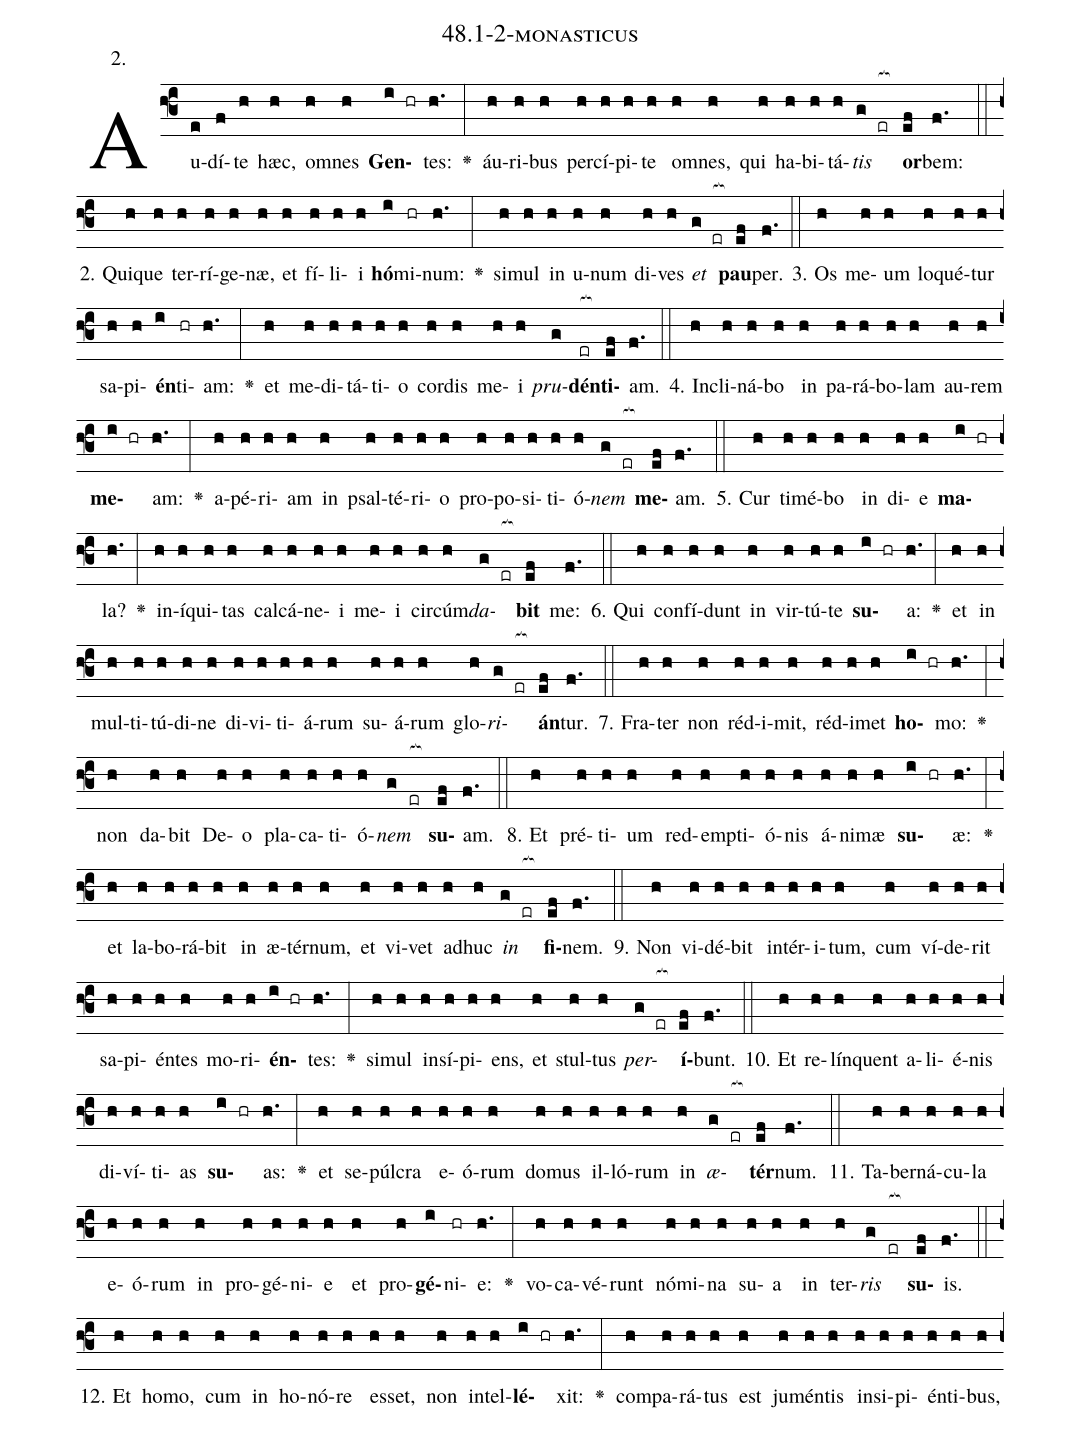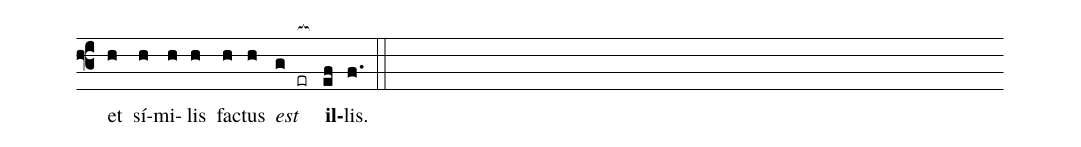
name: 48.1-2-monasticus;
annotation: 2.;
%%
(f3)Au(e)dí(f)te(h) hæc,(h) om(h)nes(h) <b>Gen</b>(i hr)tes:(h.) <v>\greheightstar</v>(:) áu(h)ri(h)bus(h) per(h)cí(h)pi(h)te(h) om(h)nes,(h) qui(h) ha(h)bi(h)tá(h)<i>tis</i>(g er[ocb:1{]) <b>or</b>(ef[ocb:0}])bem:(f.) (::)
2. Qui(h)que(h) ter(h)rí(h)ge(h)næ,(h) et(h) fí(h)li(h)i(h) <b>hó</b>(i)mi(hr)num:(h.) <v>\greheightstar</v>(:) si(h)mul(h) in(h) u(h)num(h) di(h)ves(h) <i>et</i>(g er[ocb:1{]) <b>pau</b>(ef[ocb:0}])per.(f.) (::)
3. Os(h) me(h)um(h) lo(h)qué(h)tur(h) sa(h)pi(h)<b>én</b>(i)ti(hr)am:(h.) <v>\greheightstar</v>(:) et(h) me(h)di(h)tá(h)ti(h)o(h) cor(h)dis(h) me(h)i(h) <i>pru</i>(g)<b>dén</b>(er[ocb:1{])<b>ti</b>(ef[ocb:0}])am.(f.) (::)
4. In(h)cli(h)ná(h)bo(h) in(h) pa(h)rá(h)bo(h)lam(h) au(h)rem(h) <b>me</b>(i hr)am:(h.) <v>\greheightstar</v>(:) a(h)pé(h)ri(h)am(h) in(h) psal(h)té(h)ri(h)o(h) pro(h)po(h)si(h)ti(h)ó(h)<i>nem</i>(g er[ocb:1{]) <b>me</b>(ef[ocb:0}])am.(f.) (::)
5. Cur(h) ti(h)mé(h)bo(h) in(h) di(h)e(h) <b>ma</b>(i hr)la?(h.) <v>\greheightstar</v>(:) in(h)í(h)qui(h)tas(h) cal(h)cá(h)ne(h)i(h) me(h)i(h) cir(h)cúm(h)<i>da</i>(g er[ocb:1{])<b>bit</b>(ef[ocb:0}]) me:(f.) (::)
6. Qui(h) con(h)fí(h)dunt(h) in(h) vir(h)tú(h)te(h) <b>su</b>(i hr)a:(h.) <v>\greheightstar</v>(:) et(h) in(h) mul(h)ti(h)tú(h)di(h)ne(h) di(h)vi(h)ti(h)á(h)rum(h) su(h)á(h)rum(h) glo(h)<i>ri</i>(g er[ocb:1{])<b>án</b>(ef[ocb:0}])tur.(f.) (::)
7. Fra(h)ter(h) non(h) réd(h)i(h)mit,(h) réd(h)i(h)met(h) <b>ho</b>(i hr)mo:(h.) <v>\greheightstar</v>(:) non(h) da(h)bit(h) De(h)o(h) pla(h)ca(h)ti(h)ó(h)<i>nem</i>(g er[ocb:1{]) <b>su</b>(ef[ocb:0}])am.(f.) (::)
8. Et(h) pré(h)ti(h)um(h) red(h)emp(h)ti(h)ó(h)nis(h) á(h)ni(h)mæ(h) <b>su</b>(i hr)æ:(h.) <v>\greheightstar</v>(:) et(h) la(h)bo(h)rá(h)bit(h) in(h) æ(h)tér(h)num,(h) et(h) vi(h)vet(h) ad(h)huc(h) <i>in</i>(g er[ocb:1{]) <b>fi</b>(ef[ocb:0}])nem.(f.) (::)
9. Non(h) vi(h)dé(h)bit(h) in(h)tér(h)i(h)tum,(h) cum(h) ví(h)de(h)rit(h) sa(h)pi(h)én(h)tes(h) mo(h)ri(h)<b>én</b>(i hr)tes:(h.) <v>\greheightstar</v>(:) si(h)mul(h) in(h)sí(h)pi(h)ens,(h) et(h) stul(h)tus(h) <i>per</i>(g er[ocb:1{])<b>í</b>(ef[ocb:0}])bunt.(f.) (::)
10. Et(h) re(h)lín(h)quent(h) a(h)li(h)é(h)nis(h) di(h)ví(h)ti(h)as(h) <b>su</b>(i hr)as:(h.) <v>\greheightstar</v>(:) et(h) se(h)púl(h)cra(h) e(h)ó(h)rum(h) do(h)mus(h) il(h)ló(h)rum(h) in(h) <i>æ</i>(g er[ocb:1{])<b>tér</b>(ef[ocb:0}])num.(f.) (::)
11. Ta(h)ber(h)ná(h)cu(h)la(h) e(h)ó(h)rum(h) in(h) pro(h)gé(h)ni(h)e(h) et(h) pro(h)<b>gé</b>(i)ni(hr)e:(h.) <v>\greheightstar</v>(:) vo(h)ca(h)vé(h)runt(h) nó(h)mi(h)na(h) su(h)a(h) in(h) ter(h)<i>ris</i>(g er[ocb:1{]) <b>su</b>(ef[ocb:0}])is.(f.) (::)
12. Et(h) ho(h)mo,(h) cum(h) in(h) ho(h)nó(h)re(h) es(h)set,(h) non(h) in(h)tel(h)<b>lé</b>(i hr)xit:(h.) <v>\greheightstar</v>(:) com(h)pa(h)rá(h)tus(h) est(h) ju(h)mén(h)tis(h) in(h)si(h)pi(h)én(h)ti(h)bus,(h) et(h) sí(h)mi(h)lis(h) fac(h)tus(h) <i>est</i>(g er[ocb:1{]) <b>il</b>(ef[ocb:0}])lis.(f.) (::)
